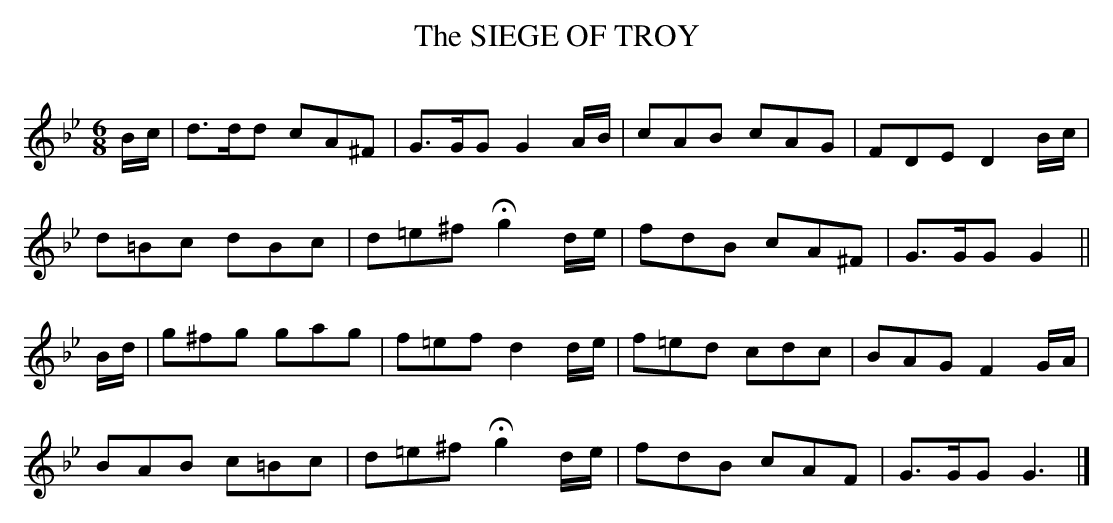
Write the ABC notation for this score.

X:1
T:SIEGE OF TROY, The
Y:"slow"
Q:60
M:6/8
L:1/8
K:Am % source key = Gm
K:Gm
B/c/|d>dd cA^F|G>GG G2A/B/|cAB cAG|FDE D2B/c/|
d=Bc dBc|d=e^f Hg2d/e/|fdB cA^F|G>GG G2||
B/d/|g^fg gag|f=ef d2d/e/|f=ed cdc|BAG F2G/A/|
BAB c=Bc|d=e^f Hg2d/e/|fdB cAF|G>GG G3|]
